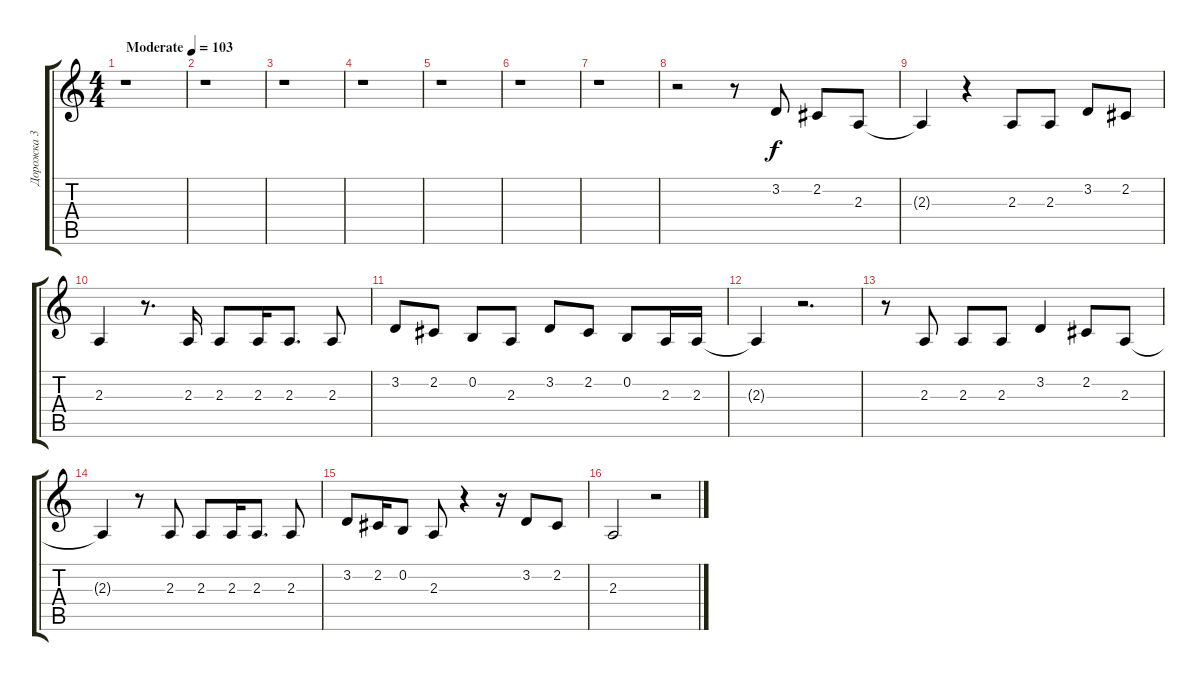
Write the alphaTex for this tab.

\track ("Дорожка 3" "Дорожка 3") {instrument stringensemble1}
\staff {score tabs}
\tuning (E4 B3 G3 D3 A2 E2) {hide}
\ts (4 4)
\tempo (103 "Moderate")
\clef g2
\ks c
r.1{dy f instrument stringensemble1} |
r.1 |
r.1 |
r.1 |
r.1 |
r.1 |
r.1 |
r.2 r.8 3.2.8 2.2.8 2.3.8 |
2.3{t}.4 r.4 2.3.8 2.3.8 3.2.8 2.2.8 |
2.3.4 r.8{d} 2.3.16 2.3.8 2.3.16 2.3.8{d} 2.3.8 |
3.2.8 2.2.8 0.2.8 2.3.8 3.2.8 2.2.8 0.2.8 2.3.16 2.3.16 |
2.3{t}.4 r.2{d} |
r.8 2.3.8 2.3.8 2.3.8 3.2.4 2.2.8 2.3.8 |
2.3{t}.4 r.8 2.3.8 2.3.8 2.3.16 2.3.8{d} 2.3.8 |
3.2.8 2.2.16 0.2.8 2.3.8 r.4 r.16 3.2.8 2.2.8 |
2.3.2 r.2
